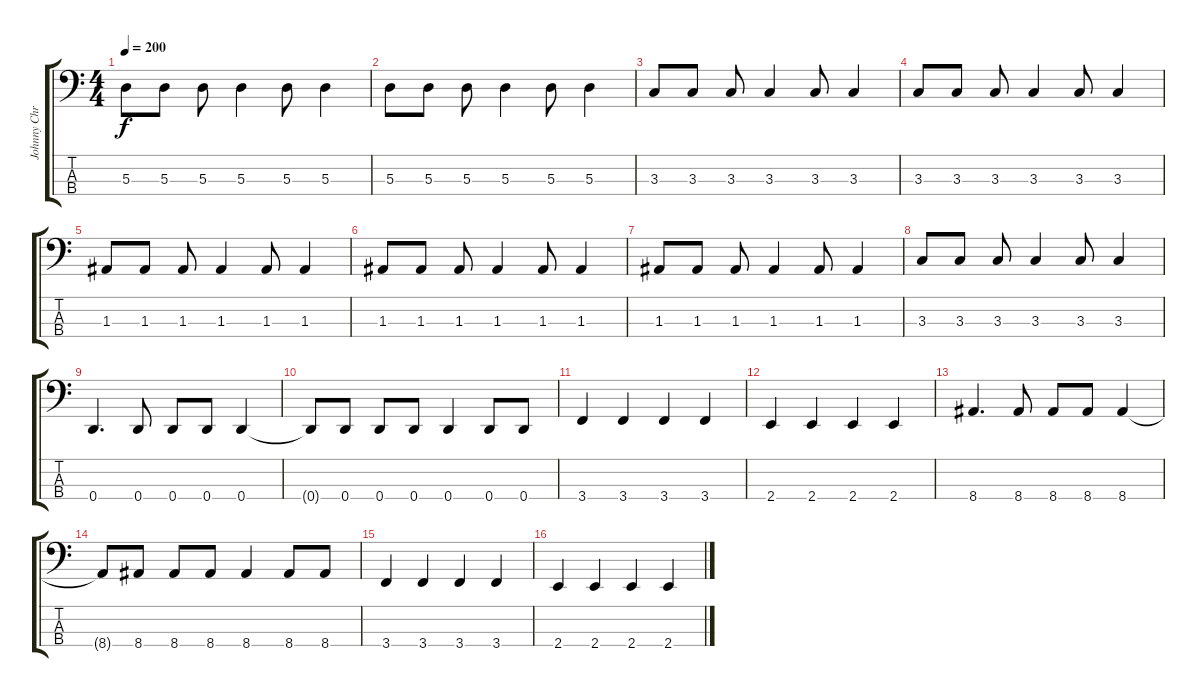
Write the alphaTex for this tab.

\track ("Johnny Christ" "Johnny Chr") {instrument electricbasspick}
\staff {score tabs}
\tuning (G2 D2 A1 D1) {hide}
\ts (4 4)
\tempo 200
\clef f4
\ks c
5.3.8{dy f} 5.3.8 5.3.8 5.3.4 5.3.8 5.3.4 |
5.3.8 5.3.8 5.3.8 5.3.4 5.3.8 5.3.4 |
3.3.8 3.3.8 3.3.8 3.3.4 3.3.8 3.3.4 |
3.3.8 3.3.8 3.3.8 3.3.4 3.3.8 3.3.4 |
1.3.8 1.3.8 1.3.8 1.3.4 1.3.8 1.3.4 |
1.3.8 1.3.8 1.3.8 1.3.4 1.3.8 1.3.4 |
1.3.8 1.3.8 1.3.8 1.3.4 1.3.8 1.3.4 |
3.3.8 3.3.8 3.3.8 3.3.4 3.3.8 3.3.4 |
0.4.4{d} 0.4.8 0.4.8 0.4.8 0.4.4 |
0.4{t}.8 0.4.8 0.4.8 0.4.8 0.4.4 0.4.8 0.4.8 |
3.4.4 3.4.4 3.4.4 3.4.4 |
2.4.4 2.4.4 2.4.4 2.4.4 |
8.4.4{d} 8.4.8 8.4.8 8.4.8 8.4.4 |
8.4{t}.8 8.4.8 8.4.8 8.4.8 8.4.4 8.4.8 8.4.8 |
3.4.4 3.4.4 3.4.4 3.4.4 |
2.4.4 2.4.4 2.4.4 2.4.4
